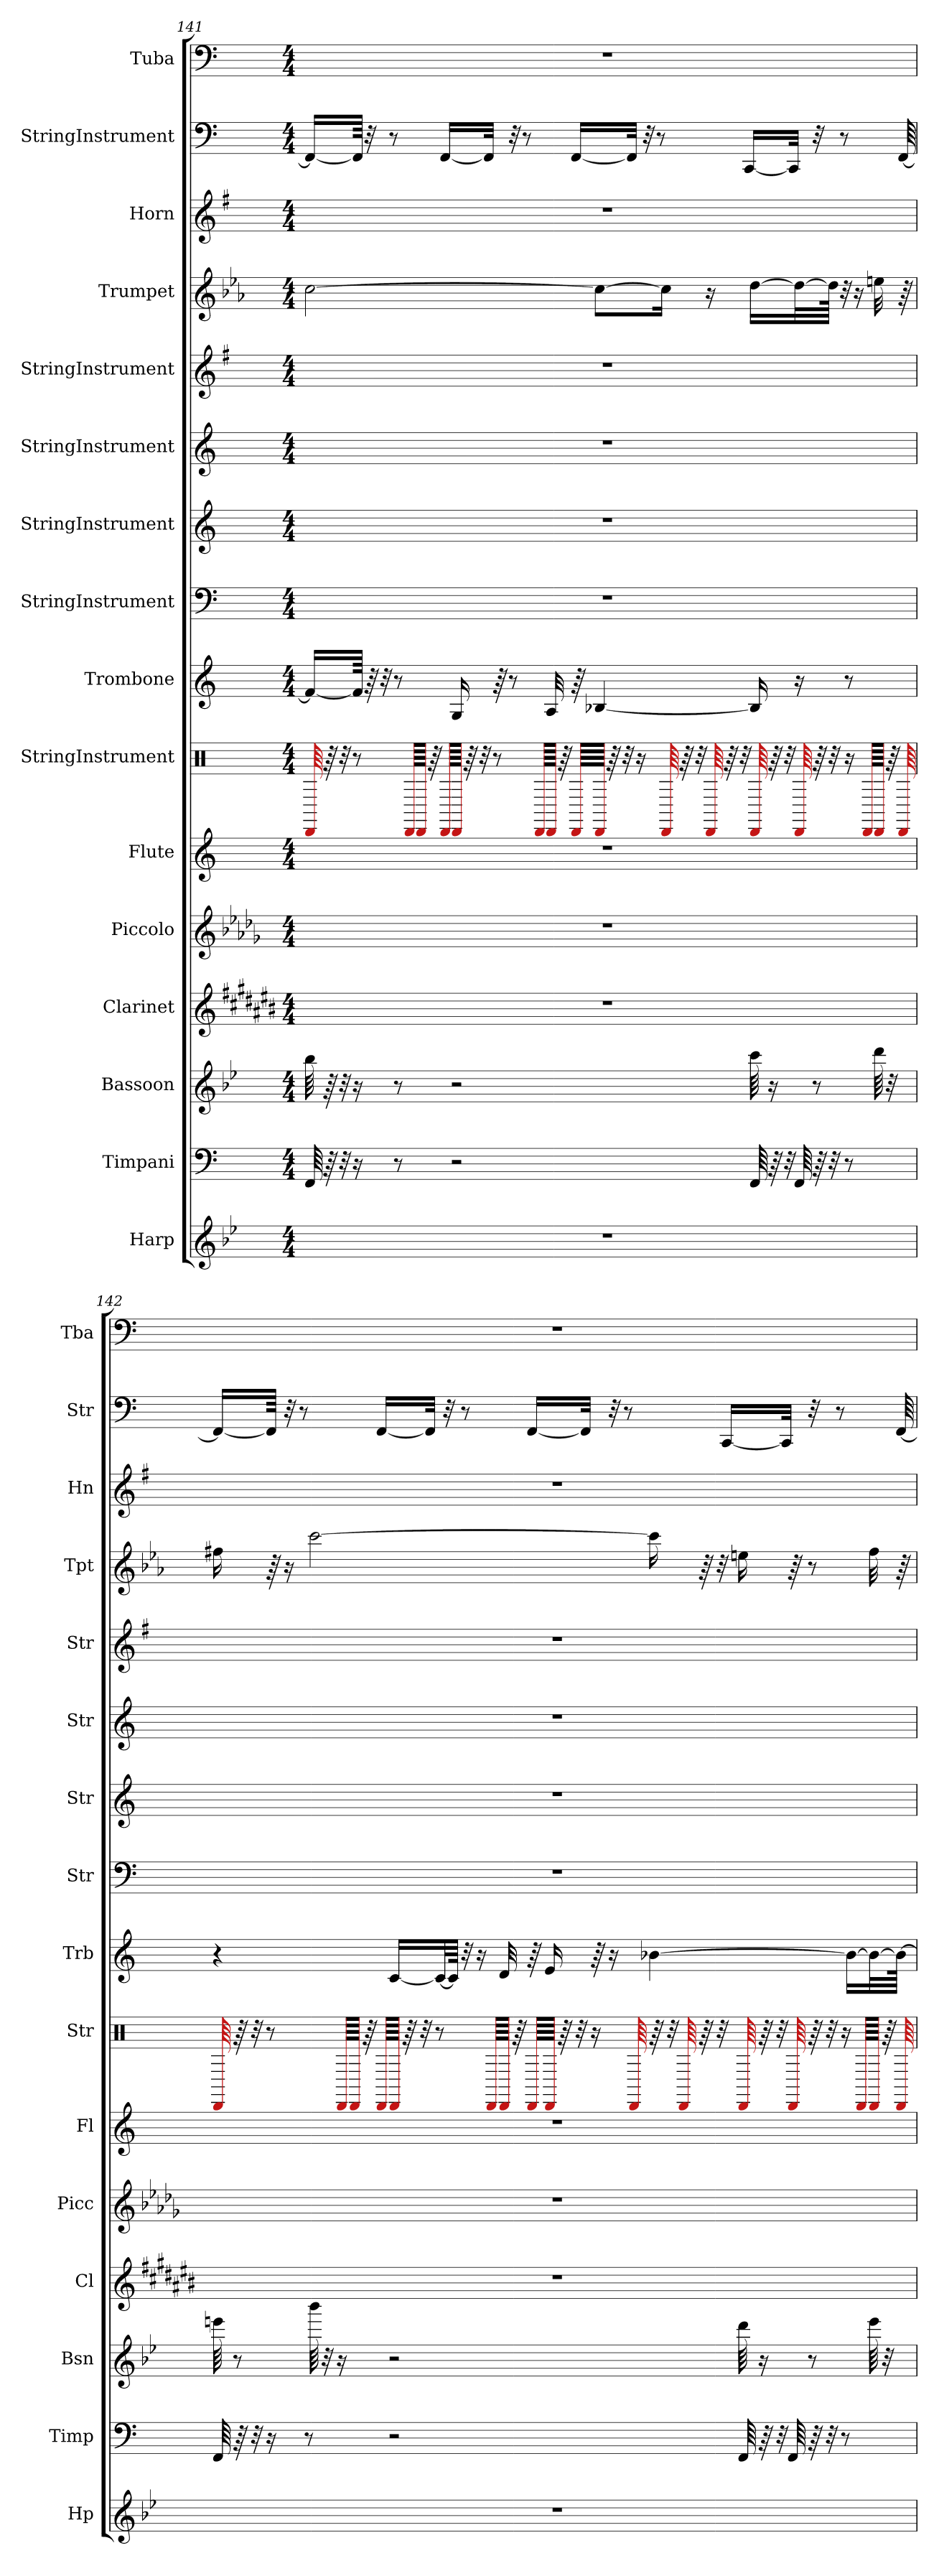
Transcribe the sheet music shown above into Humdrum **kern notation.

**kern	**kern	**kern	**kern	**kern	**kern	**kern	**kern	**kern	**kern	**kern	**kern	**kern	**kern	**kern	**kern
*part16	*part15	*part14	*part13	*part12	*part11	*part10	*part9	*part8	*part7	*part6	*part5	*part4	*part3	*part2	*part1
*staff16	*staff15	*staff14	*staff13	*staff12	*staff11	*staff10	*staff9	*staff8	*staff7	*staff6	*staff5	*staff4	*staff3	*staff2	*staff1
*I"Harp	*I"Timpani	*I"Bassoon	*I"Clarinet	*I"Piccolo	*I"Flute	*I"StringInstrument	*I"Trombone	*I"StringInstrument	*I"StringInstrument	*I"StringInstrument	*I"StringInstrument	*I"Trumpet	*I"Horn	*I"StringInstrument	*I"Tuba
*I'Hp	*I'Timp	*I'Bsn	*I'Cl	*I'Picc	*I'Fl	*I'Str	*I'Trb	*I'Str	*I'Str	*I'Str	*I'Str	*I'Tpt	*I'Hn	*I'Str	*I'Tba
!!LO:PB:g=z
*clefG2	*clefF4	*clefG2	*clefG2	*clefG2	*clefG2	*clefX	*clefG2	*clefF4	*clefG2	*clefG2	*clefG2	*clefG2	*clefG2	*clefF4	*clefF4
*	*	*	*ITrd1c2	*ITrd-7c-12	*	*	*	*	*	*	*	*ITrd1c2	*ITrd4c7	*	*
*k[b-e-]	*k[]	*k[b-e-]	*k[f#c#g#d#a#]	*k[b-e-a-d-g-]	*k[]	*k[]	*k[]	*k[]	*k[]	*k[]	*k[f#]	*k[b-e-a-d-g-]	*k[]	*k[]	*k[]
*M4/4	*M4/4	*M4/4	*M4/4	*M4/4	*M4/4	*M4/4	*M4/4	*M4/4	*M4/4	*M4/4	*M4/4	*M4/4	*M4/4	*M4/4	*M4/4
=141	=141	=141	=141	=141	=141	=141	=141	=141	=141	=141	=141	=141	=141	=141	=141
1r	64FF/	64bb-\	1r	1r	1r	64DD/	16f/LL_	1r	1r	1r	1r	[2b-\	1r	16FF/LL_	1r
.	64r	64r	.	.	.	64r	.	.	.	.	.	.	.	.	.
.	32r	32r	.	.	.	32r	.	.	.	.	.	.	.	.	.
.	16r	16r	.	.	.	8r	64f/JJkk]	.	.	.	.	.	.	64FF/JJkk]	.
.	.	.	.	.	.	.	64r	.	.	.	.	.	.	32r	.
.	.	.	.	.	.	.	32r	.	.	.	.	.	.	.	.
.	.	.	.	.	.	.	.	.	.	.	.	.	.	8r	.
.	8r	8r	.	.	.	.	8r	.	.	.	.	.	.	.	.
.	.	.	.	.	.	64DD/LLLL	.	.	.	.	.	.	.	.	.
.	.	.	.	.	.	64DD/JJJJ	.	.	.	.	.	.	.	.	.
.	.	.	.	.	.	64r	.	.	.	.	.	.	.	.	.
.	.	.	.	.	.	64DD/LLLL	.	.	.	.	.	.	.	[16FF/LL	.
.	2r	2r	.	.	.	64DD/JJJJ	16G/	.	.	.	.	.	.	.	.
.	.	.	.	.	.	64r	.	.	.	.	.	.	.	.	.
.	.	.	.	.	.	32r	.	.	.	.	.	.	.	.	.
.	.	.	.	.	.	.	.	.	.	.	.	.	.	32FF/JJk]	.
.	.	.	.	.	.	8r	64r	.	.	.	.	.	.	.	.
.	.	.	.	.	.	.	8r	.	.	.	.	.	.	32r	.
.	.	.	.	.	.	.	.	.	.	.	.	.	.	8r	.
.	.	.	.	.	.	64DD/LLLL	.	.	.	.	.	.	.	.	.
.	.	.	.	.	.	64DD/JJJJ	32A/	.	.	.	.	.	.	.	.
.	.	.	.	.	.	64r	.	.	.	.	.	.	.	.	.
.	.	.	.	.	.	64DD/LLLL	64r	.	.	.	.	.	.	[16FF/LL	.
.	.	.	.	.	.	64DD/JJJJ	[4B-X/	.	.	.	.	8b-\L_	.	.	.
.	.	.	.	.	.	64r	.	.	.	.	.	.	.	.	.
.	.	.	.	.	.	32r	.	.	.	.	.	.	.	.	.
.	.	.	.	.	.	.	.	.	.	.	.	.	.	32FF/JJk]	.
.	.	.	.	.	.	16r	.	.	.	.	.	.	.	.	.
.	.	.	.	.	.	.	.	.	.	.	.	.	.	32r	.
.	.	.	.	.	.	.	.	.	.	.	.	.	.	8r	.
.	.	.	.	.	.	64DD/	.	.	.	.	.	16b-\Jk]	.	.	.
.	.	.	.	.	.	64r	.	.	.	.	.	.	.	.	.
.	.	.	.	.	.	32r	.	.	.	.	.	.	.	.	.
.	.	.	.	.	.	64DD/	.	.	.	.	.	16r	.	.	.
.	.	.	.	.	.	64r	.	.	.	.	.	.	.	.	.
.	.	.	.	.	.	32r	.	.	.	.	.	.	.	.	.
.	.	.	.	.	.	.	.	.	.	.	.	.	.	[16CC/LL	.
.	64FF/	64ccc\	.	.	.	64DD/	16B-/]	.	.	.	.	[16cc\LL	.	.	.
.	64r	16r	.	.	.	64r	.	.	.	.	.	.	.	.	.
.	32r	.	.	.	.	32r	.	.	.	.	.	.	.	.	.
.	.	.	.	.	.	.	.	.	.	.	.	.	.	32CC/JJk]	.
.	64FF/	.	.	.	.	64DD/	16r	.	.	.	.	32cc\L_	.	.	.
.	64r	8r	.	.	.	64r	.	.	.	.	.	.	.	32r	.
.	32r	.	.	.	.	32r	.	.	.	.	.	64cc\JJJk]	.	.	.
.	.	.	.	.	.	.	.	.	.	.	.	32r	.	8r	.
.	8r	.	.	.	.	16r	8r	.	.	.	.	.	.	.	.
.	.	.	.	.	.	.	.	.	.	.	.	16r	.	.	.
.	.	.	.	.	.	64DD/LLLL	.	.	.	.	.	.	.	.	.
.	.	64ddd\	.	.	.	64DD/JJJJ	.	.	.	.	.	32ddn\	.	.	.
.	.	32r	.	.	.	64r	.	.	.	.	.	.	.	.	.
.	.	.	.	.	.	64DD/	.	.	.	.	.	64r	.	[64FF/	.
!!LO:PB:g=z
=142	=142	=142	=142	=142	=142	=142	=142	=142	=142	=142	=142	=142	=142	=142	=142
1r	64FF/	64eeen\	1r	1r	1r	64DD/	4r	1r	1r	1r	1r	16een\	1r	16FF/LL_	1r
.	64r	8r	.	.	.	64r	.	.	.	.	.	.	.	.	.
.	32r	.	.	.	.	32r	.	.	.	.	.	.	.	.	.
.	16r	.	.	.	.	8r	.	.	.	.	.	64r	.	64FF/JJkk]	.
.	.	.	.	.	.	.	.	.	.	.	.	16r	.	32r	.
.	.	.	.	.	.	.	.	.	.	.	.	.	.	8r	.
.	8r	.	.	.	.	.	.	.	.	.	.	.	.	.	.
.	.	64bbb-\	.	.	.	.	.	.	.	.	.	[2bb-\	.	.	.
.	.	32r	.	.	.	.	.	.	.	.	.	.	.	.	.
.	.	16r	.	.	.	64DD/LLLL	.	.	.	.	.	.	.	.	.
.	.	.	.	.	.	64DD/JJJJ	.	.	.	.	.	.	.	.	.
.	.	.	.	.	.	64r	.	.	.	.	.	.	.	.	.
.	.	.	.	.	.	64DD/LLLL	.	.	.	.	.	.	.	[16FF/LL	.
.	2r	2r	.	.	.	64DD/JJJJ	[16c/LL	.	.	.	.	.	.	.	.
.	.	.	.	.	.	64r	.	.	.	.	.	.	.	.	.
.	.	.	.	.	.	32r	.	.	.	.	.	.	.	.	.
.	.	.	.	.	.	.	.	.	.	.	.	.	.	32FF/JJk]	.
.	.	.	.	.	.	8r	32c/L_	.	.	.	.	.	.	.	.
.	.	.	.	.	.	.	.	.	.	.	.	.	.	32r	.
.	.	.	.	.	.	.	64c/JJJk]	.	.	.	.	.	.	.	.
.	.	.	.	.	.	.	32r	.	.	.	.	.	.	8r	.
.	.	.	.	.	.	.	16r	.	.	.	.	.	.	.	.
.	.	.	.	.	.	64DD/LLLL	.	.	.	.	.	.	.	.	.
.	.	.	.	.	.	64DD/JJJJ	32d/	.	.	.	.	.	.	.	.
.	.	.	.	.	.	64r	.	.	.	.	.	.	.	.	.
.	.	.	.	.	.	64DD/LLLL	64r	.	.	.	.	.	.	[16FF/LL	.
.	.	.	.	.	.	64DD/JJJJ	16e/	.	.	.	.	.	.	.	.
.	.	.	.	.	.	64r	.	.	.	.	.	.	.	.	.
.	.	.	.	.	.	32r	.	.	.	.	.	.	.	.	.
.	.	.	.	.	.	.	.	.	.	.	.	.	.	32FF/JJk]	.
.	.	.	.	.	.	16r	64r	.	.	.	.	.	.	.	.
.	.	.	.	.	.	.	16r	.	.	.	.	.	.	32r	.
.	.	.	.	.	.	.	.	.	.	.	.	.	.	8r	.
.	.	.	.	.	.	64DD/	.	.	.	.	.	.	.	.	.
.	.	.	.	.	.	64r	[4b-X\	.	.	.	.	16bb-\]	.	.	.
.	.	.	.	.	.	32r	.	.	.	.	.	.	.	.	.
.	.	.	.	.	.	64DD/	.	.	.	.	.	.	.	.	.
.	.	.	.	.	.	64r	.	.	.	.	.	64r	.	.	.
.	.	.	.	.	.	32r	.	.	.	.	.	32r	.	.	.
.	.	.	.	.	.	.	.	.	.	.	.	.	.	[16CC/LL	.
.	64FF/	64ddd\	.	.	.	64DD/	.	.	.	.	.	16ddn\	.	.	.
.	64r	16r	.	.	.	64r	.	.	.	.	.	.	.	.	.
.	32r	.	.	.	.	32r	.	.	.	.	.	.	.	.	.
.	.	.	.	.	.	.	.	.	.	.	.	.	.	32CC/JJk]	.
.	64FF/	.	.	.	.	64DD/	.	.	.	.	.	64r	.	.	.
.	64r	8r	.	.	.	64r	.	.	.	.	.	8r	.	32r	.
.	32r	.	.	.	.	32r	.	.	.	.	.	.	.	.	.
.	.	.	.	.	.	.	.	.	.	.	.	.	.	8r	.
.	8r	.	.	.	.	16r	.	.	.	.	.	.	.	.	.
.	.	.	.	.	.	.	16b-\LL_	.	.	.	.	.	.	.	.
.	.	.	.	.	.	64DD/LLLL	.	.	.	.	.	.	.	.	.
.	.	64eee\	.	.	.	64DD/JJJJ	32b-\L_	.	.	.	.	32ee\	.	.	.
.	.	32r	.	.	.	64r	.	.	.	.	.	.	.	.	.
.	.	.	.	.	.	64DD/	64b-\JJJk_	.	.	.	.	64r	.	[64FF/	.
=	=	=	=	=	=	=	=	=	=	=	=	=	=	=	=
*-	*-	*-	*-	*-	*-	*-	*-	*-	*-	*-	*-	*-	*-	*-	*-
